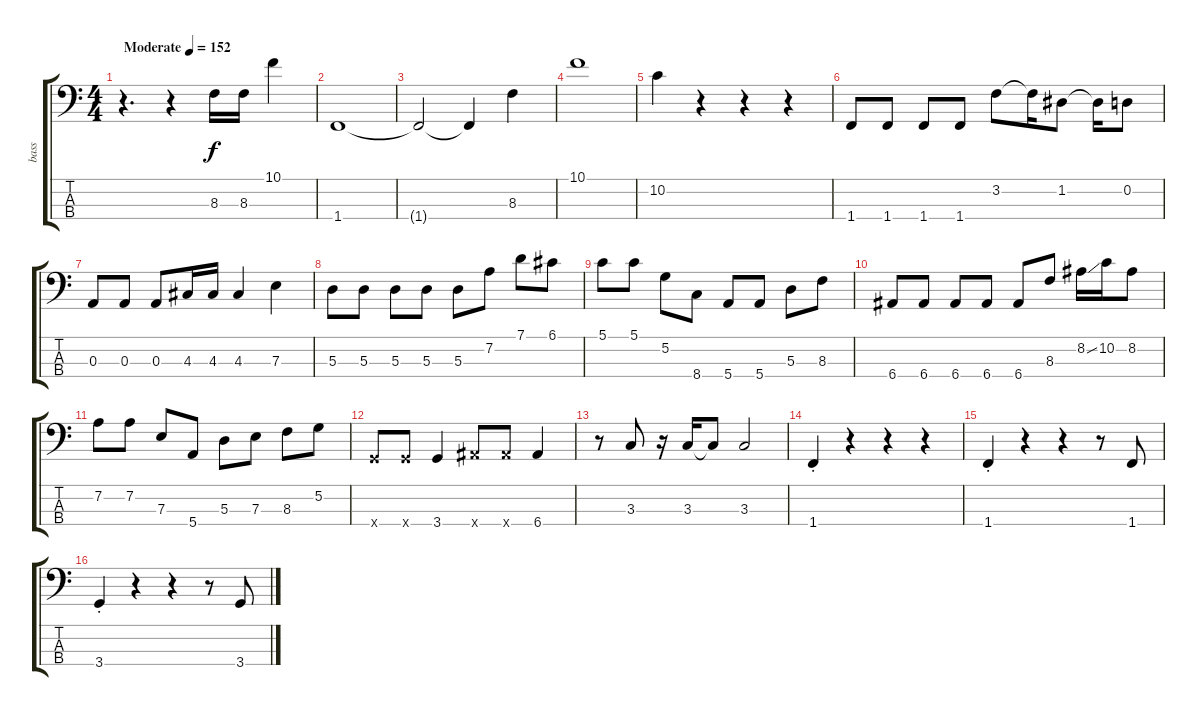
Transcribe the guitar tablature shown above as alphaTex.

\track ("bass" "bass") {instrument electricbasspick}
\staff {score tabs}
\tuning (G2 D2 A1 E1) {hide}
\ts (4 4)
\tempo (152 "Moderate")
\clef f4
\ks c
r.4{d dy f instrument electricbasspick} r.4 8.3.16 8.3.16 10.1.4 |
1.4.1 |
1.4{t}.2 1.4{t}.4 8.3.4 |
10.1.1 |
10.2.4 r.4 r.4 r.4 |
1.4.8 1.4.8 1.4.8 1.4.8 3.2.8 3.2{t}.16 1.2.8 1.2{t}.16 0.2.8 |
0.3.8 0.3.8 0.3.8 4.3.16 4.3.16 4.3.4 7.3.4 |
5.3.8 5.3.8 5.3.8 5.3.8 5.3.8 7.2.8 7.1.8 6.1.8 |
5.1.8 5.1.8 5.2.8 8.4.8 5.4.8 5.4.8 5.3.8 8.3.8 |
6.4.8 6.4.8 6.4.8 6.4.8 6.4.8 8.3.8 8.2{ss}.16 10.2.16 8.2.8 |
7.2.8 7.2.8 7.3.8 5.4.8 5.3.8 7.3.8 8.3.8 5.2.8 |
3.4{x}.8 3.4{x}.8 3.4.4 6.4{x}.8 6.4{x}.8 6.4.4 |
r.8 3.3.8 r.16 3.3.16 3.3{t}.8 3.3.2 |
1.4{st}.4 r.4 r.4 r.4 |
1.4{st}.4 r.4 r.4 r.8 1.4.8 |
3.4{st}.4 r.4 r.4 r.8 3.4.8
